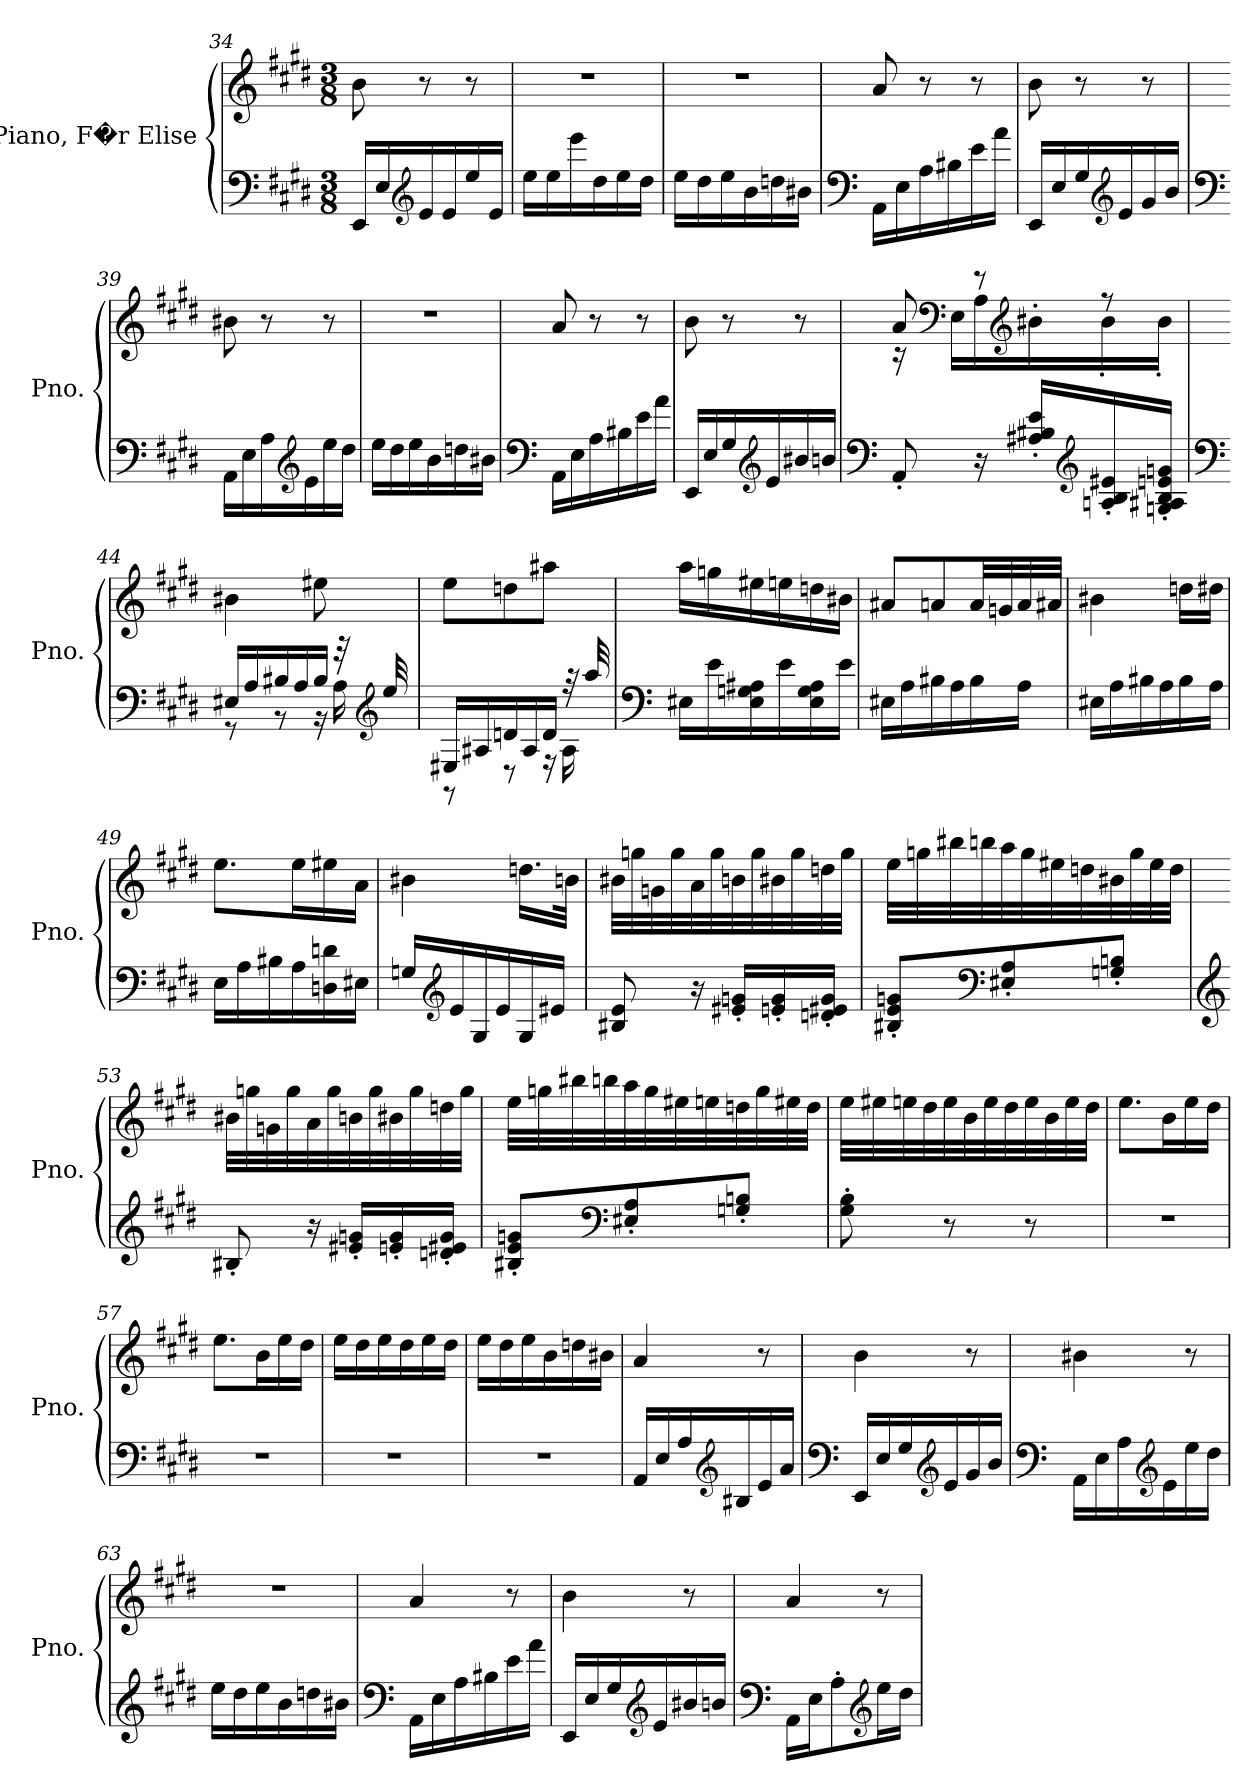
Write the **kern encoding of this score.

**kern	**kern
*part1	*part1
*staff2	*staff1
*I"Piano, F�r Elise	*
*I'Pno.	*
!!LO:LB:g=z
*clefF4	*clefG2
*k[f#c#g#d#]	*k[f#c#g#d#]
*M3/8	*M3/8
=34	=34
16EE/LL	8b\
16E/	.
*clefG2	*
16e/	8r
16e/	.
16ee/	8r
16e/JJ	.
=35	=35
16ee\LL	4.r
16ee\	.
16eee\	.
16dd#\	.
16ee\	.
16dd#\JJ	.
=36	=36
16ee\LL	4.r
16dd#\	.
16ee\	.
16b\	.
16ddn\	.
16b#X\JJ	.
=37	=37
*clefF4	*
16AA\LL	8a/
16E\	.
16A\	8r
16B#X\	.
16e\	8r
16a\JJ	.
=38	=38
16EE/LL	8b\
16E/	.
16G#/	8r
*clefG2	*
16e/	.
16g#/	8r
16b/JJ	.
!!LO:LB:g=z
=39	=39
*clefF4	*
16AA\LL	8b#X\
16E\	.
16A\	8r
*clefG2	*
16e\	.
16ee\	8r
16dd#\JJ	.
=40	=40
16ee\LL	4.r
16dd#\	.
16ee\	.
16b\	.
16ddn\	.
16b#X\JJ	.
=41	=41
*clefF4	*
16AA\LL	8a/
16E\	.
16A\	8r
16B#X\	.
16e\	8r
16a\JJ	.
=42	=42
16EE/LL	8b\
16E/	.
16G#/	8r
*clefG2	*
16e/	.
16b#X/	8r
16bn/JJ	.
!!LO:LB:g=z
=43	=43
*clefF4	*
*	*^
8AA'/	8a/	16r
*	*clefF4	*
.	.	16E\LL
16r	8r	16A\
*	*clefG2	*
16A#X/' 16B#X/' 16e/'LL	.	16b#X'\
*clefG2	*	*
16An/' 16B#/' 16e#X/'	8r	16b#'\
16Gn/' 16A#X/' 16B#/' 16en/' 16gn/'JJ	.	16b#'\JJ
*	*v	*v
=44	=44
*clefF4	*
*^	*
16E#X/LL	8r	4b#X\
16A/	.	.
16B#X/	8r	.
16A/	.	.
16B#/JJ	16r	8ee#X\
32r	16A\	.
*clefG2	*	*
32ee/	.	.
=45	=45	=45
16E#X/LL	8r	8ee\L
16A#X/	.	.
16dn/	8r	8ddn\
16A#/	.	.
16d/JJ	16r	8aa#X\J
32r	16A#\	.
32aa/	.	.
*v	*v	*
!!LO:LB:g=z
=46	=46
*clefF4	*
16E#X\LL	16aa\LL
16e\	16ggn\
16E#\ 16Gn\ 16A#X\	16ee#X\
16e\	16een\
16E#\ 16G\ 16A#\	16ddn\
16e\JJ	16b#X\JJ
=47	=47
16E#X\LL	8a#X/L
16A\	.
16B#X\	8an/
16A\	.
16B#\	32a/LL
.	32gn/
16A\JJ	32a/
.	32a#X/JJJ
=48	=48
16E#X\LL	4b#X\
16A\	.
16B#X\	.
16A\	.
16B#\	16ddn\LL
16A\JJ	16dd#X\JJ
=49	=49
16E\LL	8.ee\L
16A\	.
16B#X\	.
16A\	16ee\L
16Dn\ 16dn\	16ee#X\
16E#X\JJ	16a\JJ
=50	=50
16Gn/LL	4b#X\
*clefG2	*
16e/	.
16G/	.
16e/	.
16G/	16.ddn\LL
16e#X/JJ	.
.	32bn\JJk
!!LO:LB:g=z
=51	=51
8B#X/ 8e/	32b#X\LLL
.	32ggn\
.	32gn\
.	32gg\
16r	32a\
.	32gg\
16e#X/' 16gn/'LL	32bn\
.	32gg\
16en/' 16g/'	32b#X\
.	32gg\
16dn/' 16e#X/' 16g/'JJ	32ddn\
.	32gg\JJJ
=52	=52
8B#X/' 8e/' 8gn/'L	32ee\LLL
.	32ggn\
.	32bb#X\
.	32bbn\
*clefF4	*
8E#X/' 8A/'	32aa\
.	32gg\
.	32ee#X\
.	32ddn\
8Gn/' 8Bn/'J	32b#X\
.	32gg\
.	32ee#\
.	32dd\JJJ
=53	=53
*clefG2	*
8B#X'/	32b#X\LLL
.	32ggn\
.	32gn\
.	32gg\
16r	32a\
.	32gg\
16e#X/' 16gn/'LL	32bn\
.	32gg\
16en/' 16g/'	32b#X\
.	32gg\
16dn/' 16e#X/' 16g/'JJ	32ddn\
.	32gg\JJJ
!!LO:PB:g=z
=54	=54
8B#X/' 8e/' 8gn/'L	32ee\LLL
.	32ggn\
.	32bb#X\
.	32bbn\
*clefF4	*
8E#X/' 8A/'	32aa\
.	32gg\
.	32ee#X\
.	32een\
8Gn/' 8Bn/'J	32ddn\
.	32gg\
.	32ee#X\
.	32dd\JJJ
=55	=55
8G#\' 8B\'	32ee\LLL
.	32ee#X\
.	32een\
.	32dd#\
8r	32ee\
.	32b\
.	32ee\
.	32dd#\
8r	32ee\
.	32b\
.	32ee\
.	32dd#\JJJ
=56	=56
4.r	8.ee\L
.	16b\L
.	16ee\
.	16dd#\JJ
=57	=57
4.r	8.ee\L
.	16b\L
.	16ee\
.	16dd#\JJ
=58	=58
4.r	16ee\LL
.	16dd#\
.	16ee\
.	16dd#\
.	16ee\
.	16dd#\JJ
!!LO:LB:g=z
=59	=59
4.r	16ee\LL
.	16dd#\
.	16ee\
.	16b\
.	16ddn\
.	16b#X\JJ
=60	=60
16AA/LL	4a/
16E/	.
16A/	.
*clefG2	*
16B#X/	.
16e/	8r
16a/JJ	.
=61	=61
*clefF4	*
16EE/LL	4b\
16E/	.
16G#/	.
*clefG2	*
16e/	.
16g#/	8r
16b/JJ	.
=62	=62
*clefF4	*
16AA\LL	4b#X\
16E\	.
16A\	.
*clefG2	*
16e\	.
16ee\	8r
16dd#\JJ	.
=63	=63
16ee\LL	4.r
16dd#\	.
16ee\	.
16b\	.
16ddn\	.
16b#X\JJ	.
!!LO:LB:g=z
=64	=64
*clefF4	*
16AA\LL	4a/
16E\	.
16A\	.
16B#X\	.
16e\	8r
16a\JJ	.
=65	=65
16EE/LL	4b\
16E/	.
16G#/	.
*clefG2	*
16e/	.
16b#X/	8r
16bn/JJ	.
=66	=66
*clefF4	*
16AA\LL	4a/
16E\J	.
8A'\	.
*clefG2	*
16ee\L	8r
16dd#\JJ	.
=	=
*-	*-
